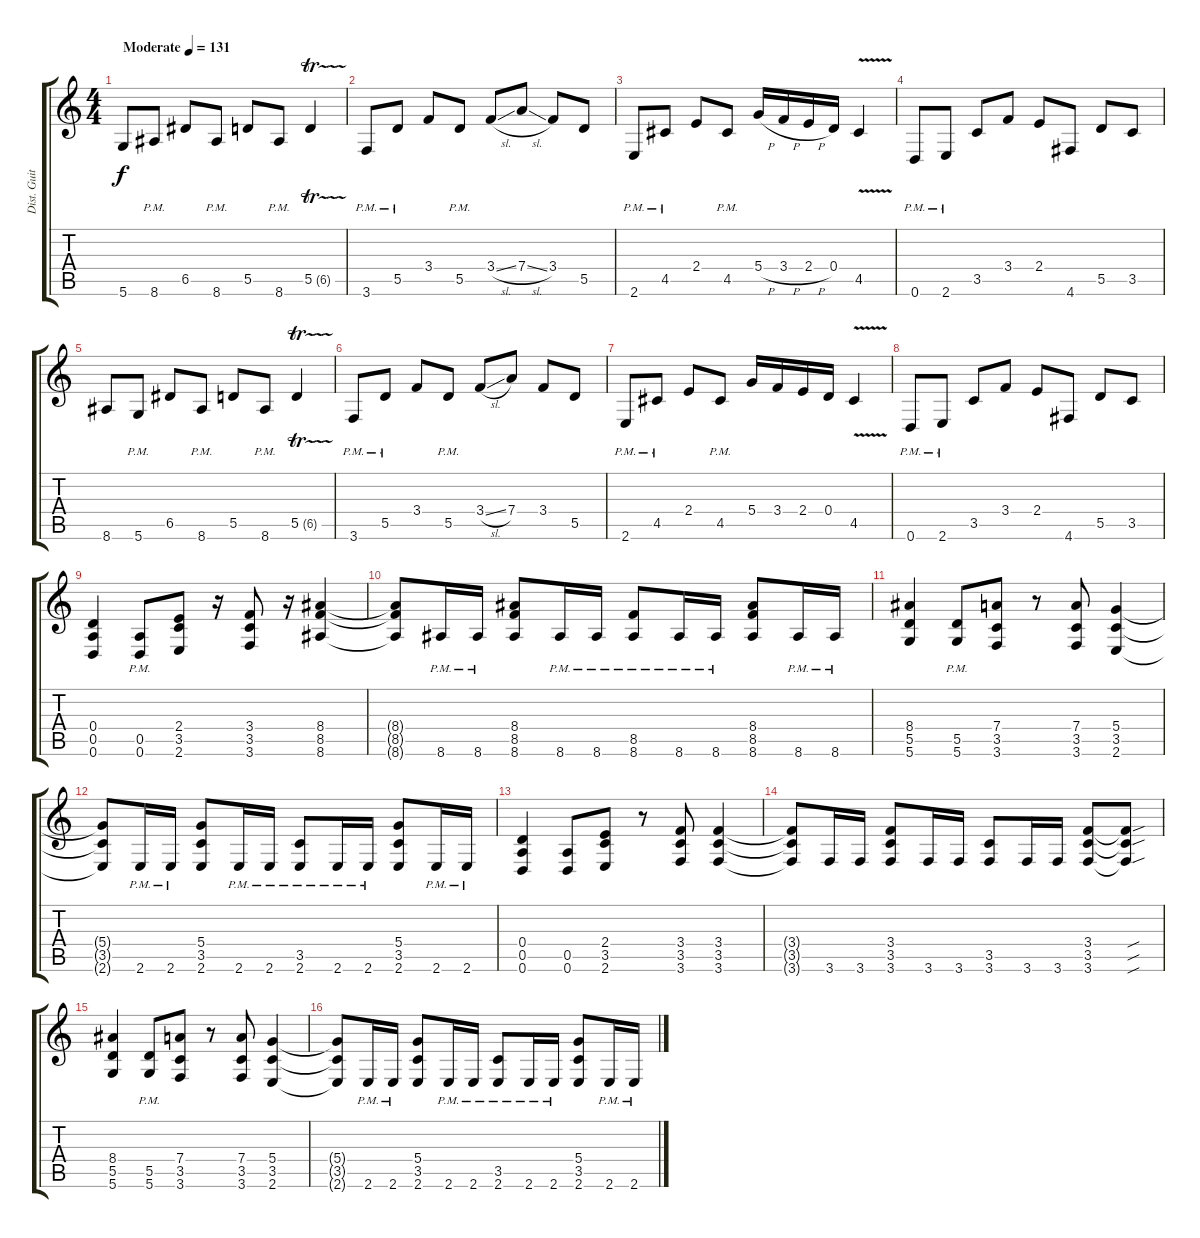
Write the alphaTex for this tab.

\track ("Dist. Guitar 2" "Dist. Guit") {instrument distortionguitar}
\staff {score tabs}
\tuning (E4 B3 G3 D3 A2 D2) {hide}
\ts (4 4)
\tempo (131 "Moderate")
\clef g2
\ks c
5.6.8{dy f instrument distortionguitar} 8.6{pm}.8 6.5.8 8.6{pm}.8 5.5.8 8.6{pm}.8 5.5{tr (6 16)}.4 |
3.6{pm}.8 5.5{pm}.8 3.4.8 5.5{pm}.8 3.4{sl}.8 7.4{sl}.8 3.4.8 5.5.8 |
2.6{pm}.8 4.5{pm}.8 2.4.8 4.5{pm}.8 5.4{h}.16 3.4{h}.16 2.4{h}.16 0.4.16 4.5{v}.4 |
0.6{pm}.8 2.6{pm}.8 3.5.8 3.4.8 2.4.8 4.6.8 5.5.8 3.5.8 |
8.6.8 5.6{pm}.8 6.5.8 8.6{pm}.8 5.5.8 8.6{pm}.8 5.5{tr (6 16)}.4 |
3.6{pm}.8 5.5{pm}.8 3.4.8 5.5{pm}.8 3.4{sl}.8 7.4.8 3.4.8 5.5.8 |
2.6{pm}.8 4.5{pm}.8 2.4.8 4.5{pm}.8 5.4.16 3.4.16 2.4.16 0.4.16 4.5{v}.4 |
0.6{pm}.8 2.6{pm}.8 3.5.8 3.4.8 2.4.8 4.6.8 5.5.8 3.5.8 |
(0.4 0.5 0.6).4 (0.5{pm} 0.6{pm}).8 (2.4 3.5 2.6).8 r.16 (3.4 3.5 3.6).8 r.16 (8.4 8.5 8.6).4 |
(8.4{t} 8.5{t} 8.6{t}).8 8.6{pm}.16 8.6{pm}.16 (8.4 8.5 8.6).8 8.6{pm}.16 8.6{pm}.16 (8.5{pm} 8.6{pm}).8 8.6{pm}.16 8.6{pm}.16 (8.4 8.5 8.6).8 8.6{pm}.16 8.6{pm}.16 |
(8.4 5.5 5.6).4 (5.5{pm} 5.6{pm}).8 (7.4 3.5 3.6).8 r.8 (7.4 3.5 3.6).8 (5.4 3.5 2.6).4 |
(5.4{t} 3.5{t} 2.6{t}).8 2.6{pm}.16 2.6{pm}.16 (5.4 3.5 2.6).8 2.6{pm}.16 2.6{pm}.16 (3.5{pm} 2.6{pm}).8 2.6{pm}.16 2.6{pm}.16 (5.4 3.5 2.6).8 2.6{pm}.16 2.6{pm}.16 |
(0.4 0.5 0.6).4 (0.5 0.6).8 (2.4 3.5 2.6).8 r.8 (3.4 3.5 3.6).8 (3.4 3.5 3.6).4 |
(3.4{t} 3.5{t} 3.6{t}).8 3.6.16 3.6.16 (3.4 3.5 3.6).8 3.6.16 3.6.16 (3.5 3.6).8 3.6.16 3.6.16 (3.4 3.5 3.6).8 (3.4{sou t} 3.5{sou t} 3.6{sou t}).8 |
(8.4 5.5 5.6).4 (5.5{pm} 5.6{pm}).8 (7.4 3.5 3.6).8 r.8 (7.4 3.5 3.6).8 (5.4 3.5 2.6).4 |
(5.4{t} 3.5{t} 2.6{t}).8 2.6{pm}.16 2.6{pm}.16 (5.4 3.5 2.6).8 2.6{pm}.16 2.6{pm}.16 (3.5{pm} 2.6{pm}).8 2.6{pm}.16 2.6{pm}.16 (5.4 3.5 2.6).8 2.6{pm}.16 2.6{pm}.16
